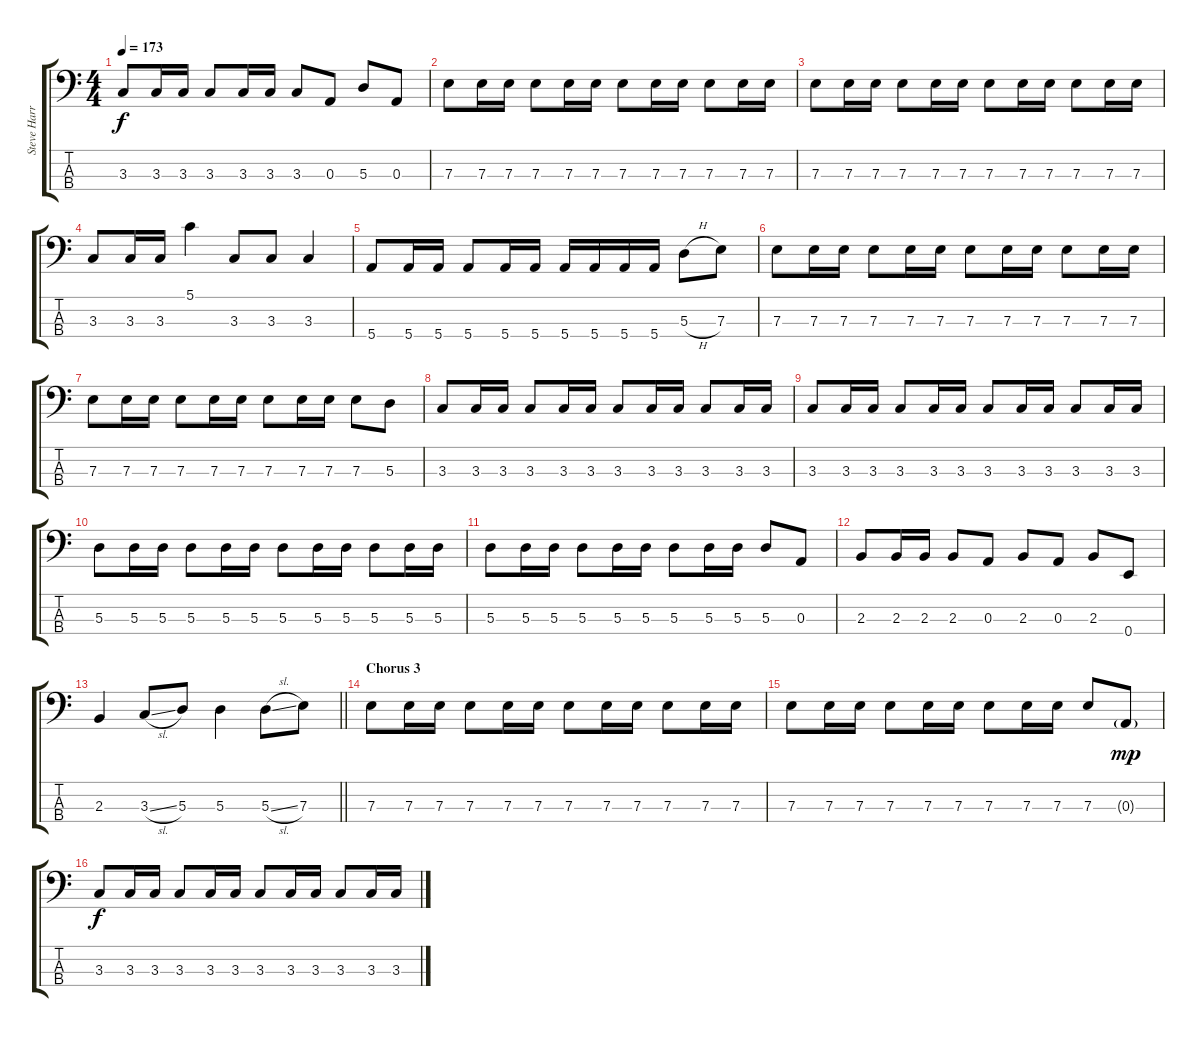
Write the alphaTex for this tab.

\track ("Steve Harris" "Steve Harr") {instrument electricbassfinger}
\staff {score tabs}
\tuning (G2 D2 A1 E1) {hide}
\ts (4 4)
\tempo 173
\clef f4
\ks c
3.3.8{dy f} 3.3.16 3.3.16 3.3.8 3.3.16 3.3.16 3.3.8 0.3.8 5.3.8 0.3.8 |
7.3.8 7.3.16 7.3.16 7.3.8 7.3.16 7.3.16 7.3.8 7.3.16 7.3.16 7.3.8 7.3.16 7.3.16 |
7.3.8 7.3.16 7.3.16 7.3.8 7.3.16 7.3.16 7.3.8 7.3.16 7.3.16 7.3.8 7.3.16 7.3.16 |
3.3.8 3.3.16 3.3.16 5.1.4 3.3.8 3.3.8 3.3.4 |
5.4.8 5.4.16 5.4.16 5.4.8 5.4.16 5.4.16 5.4.16 5.4.16 5.4.16 5.4.16 5.3{h}.8 7.3.8 |
7.3.8 7.3.16 7.3.16 7.3.8 7.3.16 7.3.16 7.3.8 7.3.16 7.3.16 7.3.8 7.3.16 7.3.16 |
7.3.8 7.3.16 7.3.16 7.3.8 7.3.16 7.3.16 7.3.8 7.3.16 7.3.16 7.3.8 5.3.8 |
3.3.8 3.3.16 3.3.16 3.3.8 3.3.16 3.3.16 3.3.8 3.3.16 3.3.16 3.3.8 3.3.16 3.3.16 |
3.3.8 3.3.16 3.3.16 3.3.8 3.3.16 3.3.16 3.3.8 3.3.16 3.3.16 3.3.8 3.3.16 3.3.16 |
5.3.8 5.3.16 5.3.16 5.3.8 5.3.16 5.3.16 5.3.8 5.3.16 5.3.16 5.3.8 5.3.16 5.3.16 |
5.3.8 5.3.16 5.3.16 5.3.8 5.3.16 5.3.16 5.3.8 5.3.16 5.3.16 5.3.8 0.3.8 |
2.3.8 2.3.16 2.3.16 2.3.8 0.3.8 2.3.8 0.3.8 2.3.8 0.4.8 |
\barLineRight lightlight
2.3.4 3.3{sl}.8 5.3.8 5.3.4 5.3{sl}.8 7.3.8 |
\section ("" "Chorus 3")
7.3.8 7.3.16 7.3.16 7.3.8 7.3.16 7.3.16 7.3.8 7.3.16 7.3.16 7.3.8 7.3.16 7.3.16 |
7.3.8 7.3.16 7.3.16 7.3.8 7.3.16 7.3.16 7.3.8 7.3.16 7.3.16 7.3.8 0.3{g}.8{dy mp} |
3.3.8{dy f} 3.3.16 3.3.16 3.3.8 3.3.16 3.3.16 3.3.8 3.3.16 3.3.16 3.3.8 3.3.16 3.3.16
